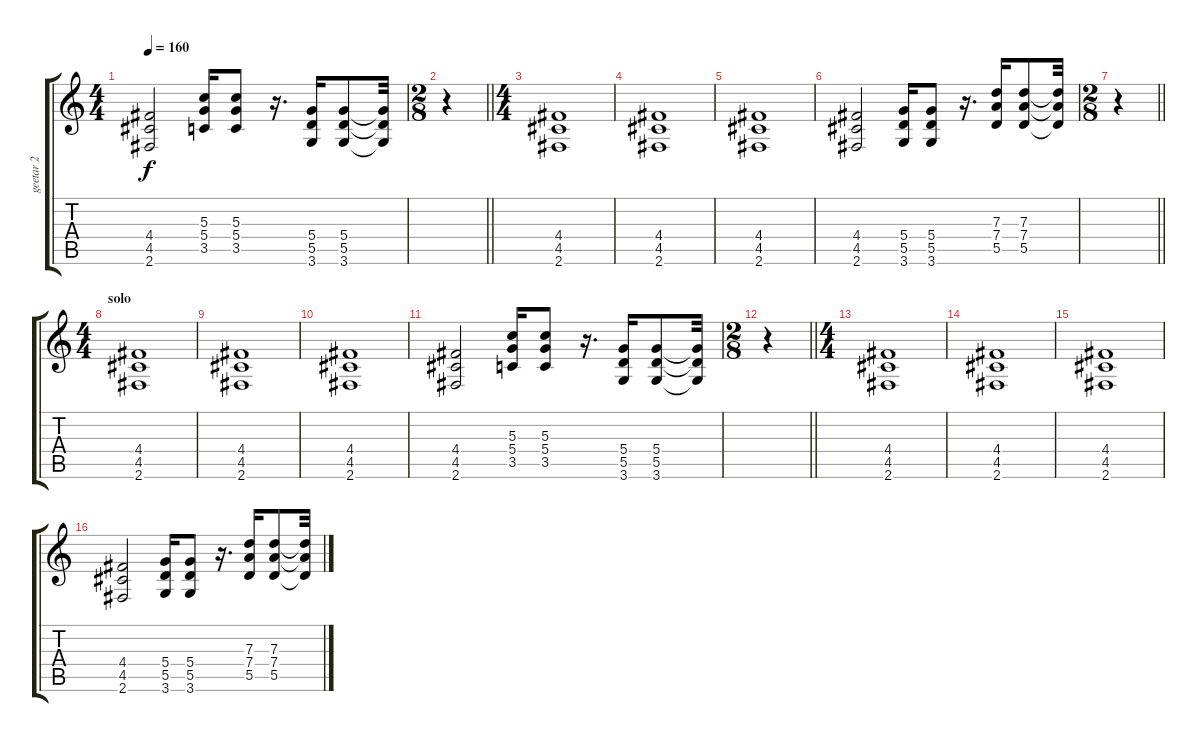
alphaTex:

\track ("geetar 2" "geetar 2") {instrument distortionguitar}
\staff {score tabs}
\tuning (E4 B3 G3 D3 A2 E2) {hide}
\ts (4 4)
\tempo 160
\clef g2
\ks c
(4.4 4.5 2.6).2{dy f} (5.3 5.4 3.5).16 (5.3 5.4 3.5).8 r.16{d} (5.4 5.5 3.6).16 (5.4 5.5 3.6).8 (5.4{t} 5.5{t} 3.6{t}).32 |
\ts (2 8)
\barLineRight lightlight
r.4 |
\ts (4 4)
(4.4 4.5 2.6).1 |
(4.4 4.5 2.6).1 |
(4.4 4.5 2.6).1 |
(4.4 4.5 2.6).2 (5.4 5.5 3.6).16 (5.4 5.5 3.6).8 r.16{d} (7.3 7.4 5.5).16 (7.3 7.4 5.5).8 (7.3{t} 7.4{t} 5.5{t}).32 |
\ts (2 8)
\barLineRight lightlight
r.4 |
\ts (4 4)
\section ("" "solo")
(4.4 4.5 2.6).1 |
(4.4 4.5 2.6).1 |
(4.4 4.5 2.6).1 |
(4.4 4.5 2.6).2 (5.3 5.4 3.5).16 (5.3 5.4 3.5).8 r.16{d} (5.4 5.5 3.6).16 (5.4 5.5 3.6).8 (5.4{t} 5.5{t} 3.6{t}).32 |
\ts (2 8)
\barLineRight lightlight
r.4 |
\ts (4 4)
(4.4 4.5 2.6).1 |
(4.4 4.5 2.6).1 |
(4.4 4.5 2.6).1 |
(4.4 4.5 2.6).2 (5.4 5.5 3.6).16 (5.4 5.5 3.6).8 r.16{d} (7.3 7.4 5.5).16 (7.3 7.4 5.5).8 (7.3{t} 7.4{t} 5.5{t}).32
